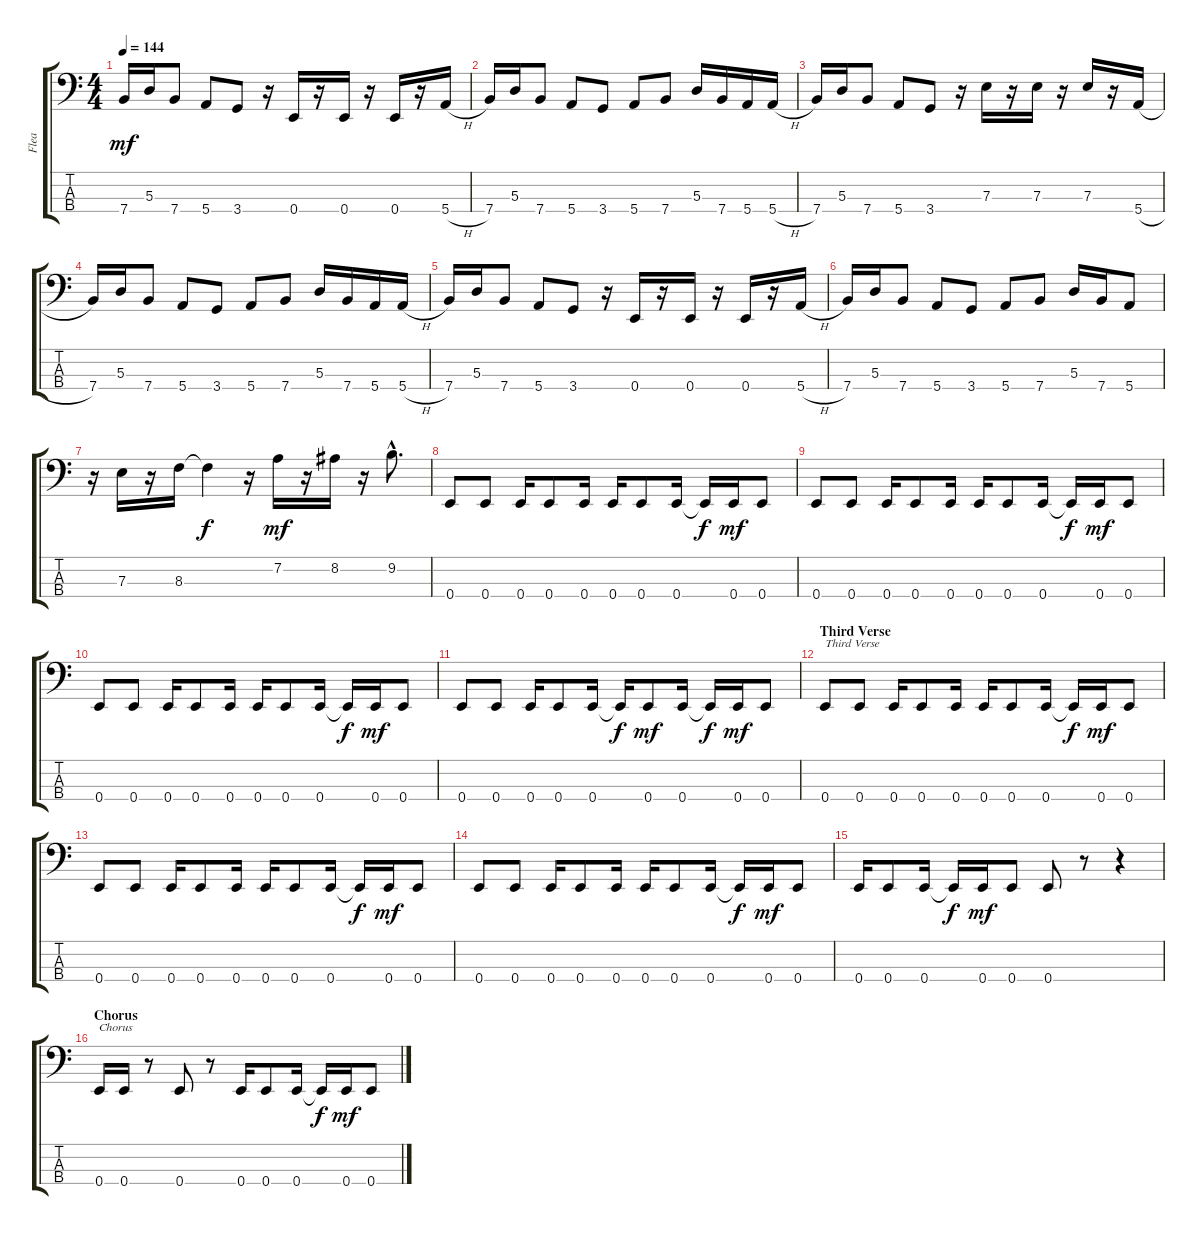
\track ("Flea" "Flea") {instrument electricbassfinger}
\staff {score tabs}
\tuning (G2 D2 A1 E1) {hide}
\ts (4 4)
\tempo 144
\clef f4
\ks c
7.4.16{dy mf} 5.3.16 7.4.8 5.4.8 3.4.8 r.16 0.4.16 r.16 0.4.16 r.16 0.4.16 r.16 5.4{h}.16 |
7.4.16 5.3.16 7.4.8 5.4.8 3.4.8 5.4.8 7.4.8 5.3.16 7.4.16 5.4.16 5.4{h}.16 |
7.4.16 5.3.16 7.4.8 5.4.8 3.4.8 r.16 7.3.16 r.16 7.3.16 r.16 7.3.16 r.16 5.4{h}.16 |
7.4.16 5.3.16 7.4.8 5.4.8 3.4.8 5.4.8 7.4.8 5.3.16 7.4.16 5.4.16 5.4{h}.16 |
7.4.16 5.3.16 7.4.8 5.4.8 3.4.8 r.16 0.4.16 r.16 0.4.16 r.16 0.4.16 r.16 5.4{h}.16 |
7.4.16 5.3.16 7.4.8 5.4.8 3.4.8 5.4.8 7.4.8 5.3.16 7.4.16 5.4.8 |
r.16 7.3.16 r.16 8.3.16 8.3{t}.4{dy f} r.16 7.2.16{dy mf} r.16 8.2.16 r.16 9.2{hac}.8{d} |
0.4.8 0.4.8 0.4.16 0.4.8 0.4.16 0.4.16 0.4.8 0.4.16 0.4{t}.16{dy f} 0.4.16{dy mf} 0.4.8 |
0.4.8 0.4.8 0.4.16 0.4.8 0.4.16 0.4.16 0.4.8 0.4.16 0.4{t}.16{dy f} 0.4.16{dy mf} 0.4.8 |
0.4.8 0.4.8 0.4.16 0.4.8 0.4.16 0.4.16 0.4.8 0.4.16 0.4{t}.16{dy f} 0.4.16{dy mf} 0.4.8 |
0.4.8 0.4.8 0.4.16 0.4.8 0.4.16 0.4{t}.16{dy f} 0.4.8{dy mf} 0.4.16 0.4{t}.16{dy f} 0.4.16{dy mf} 0.4.8 |
\section ("" "Third Verse")
0.4.8{txt "Third Verse"} 0.4.8 0.4.16 0.4.8 0.4.16 0.4.16 0.4.8 0.4.16 0.4{t}.16{dy f} 0.4.16{dy mf} 0.4.8 |
0.4.8 0.4.8 0.4.16 0.4.8 0.4.16 0.4.16 0.4.8 0.4.16 0.4{t}.16{dy f} 0.4.16{dy mf} 0.4.8 |
0.4.8 0.4.8 0.4.16 0.4.8 0.4.16 0.4.16 0.4.8 0.4.16 0.4{t}.16{dy f} 0.4.16{dy mf} 0.4.8 |
0.4.16 0.4.8 0.4.16 0.4{t}.16{dy f} 0.4.16{dy mf} 0.4.8 0.4.8 r.8 r.4 |
\section ("" "Chorus")
0.4.16{txt "Chorus"} 0.4.16 r.8 0.4.8 r.8 0.4.16 0.4.8 0.4.16 0.4{t}.16{dy f} 0.4.16{dy mf} 0.4.8
